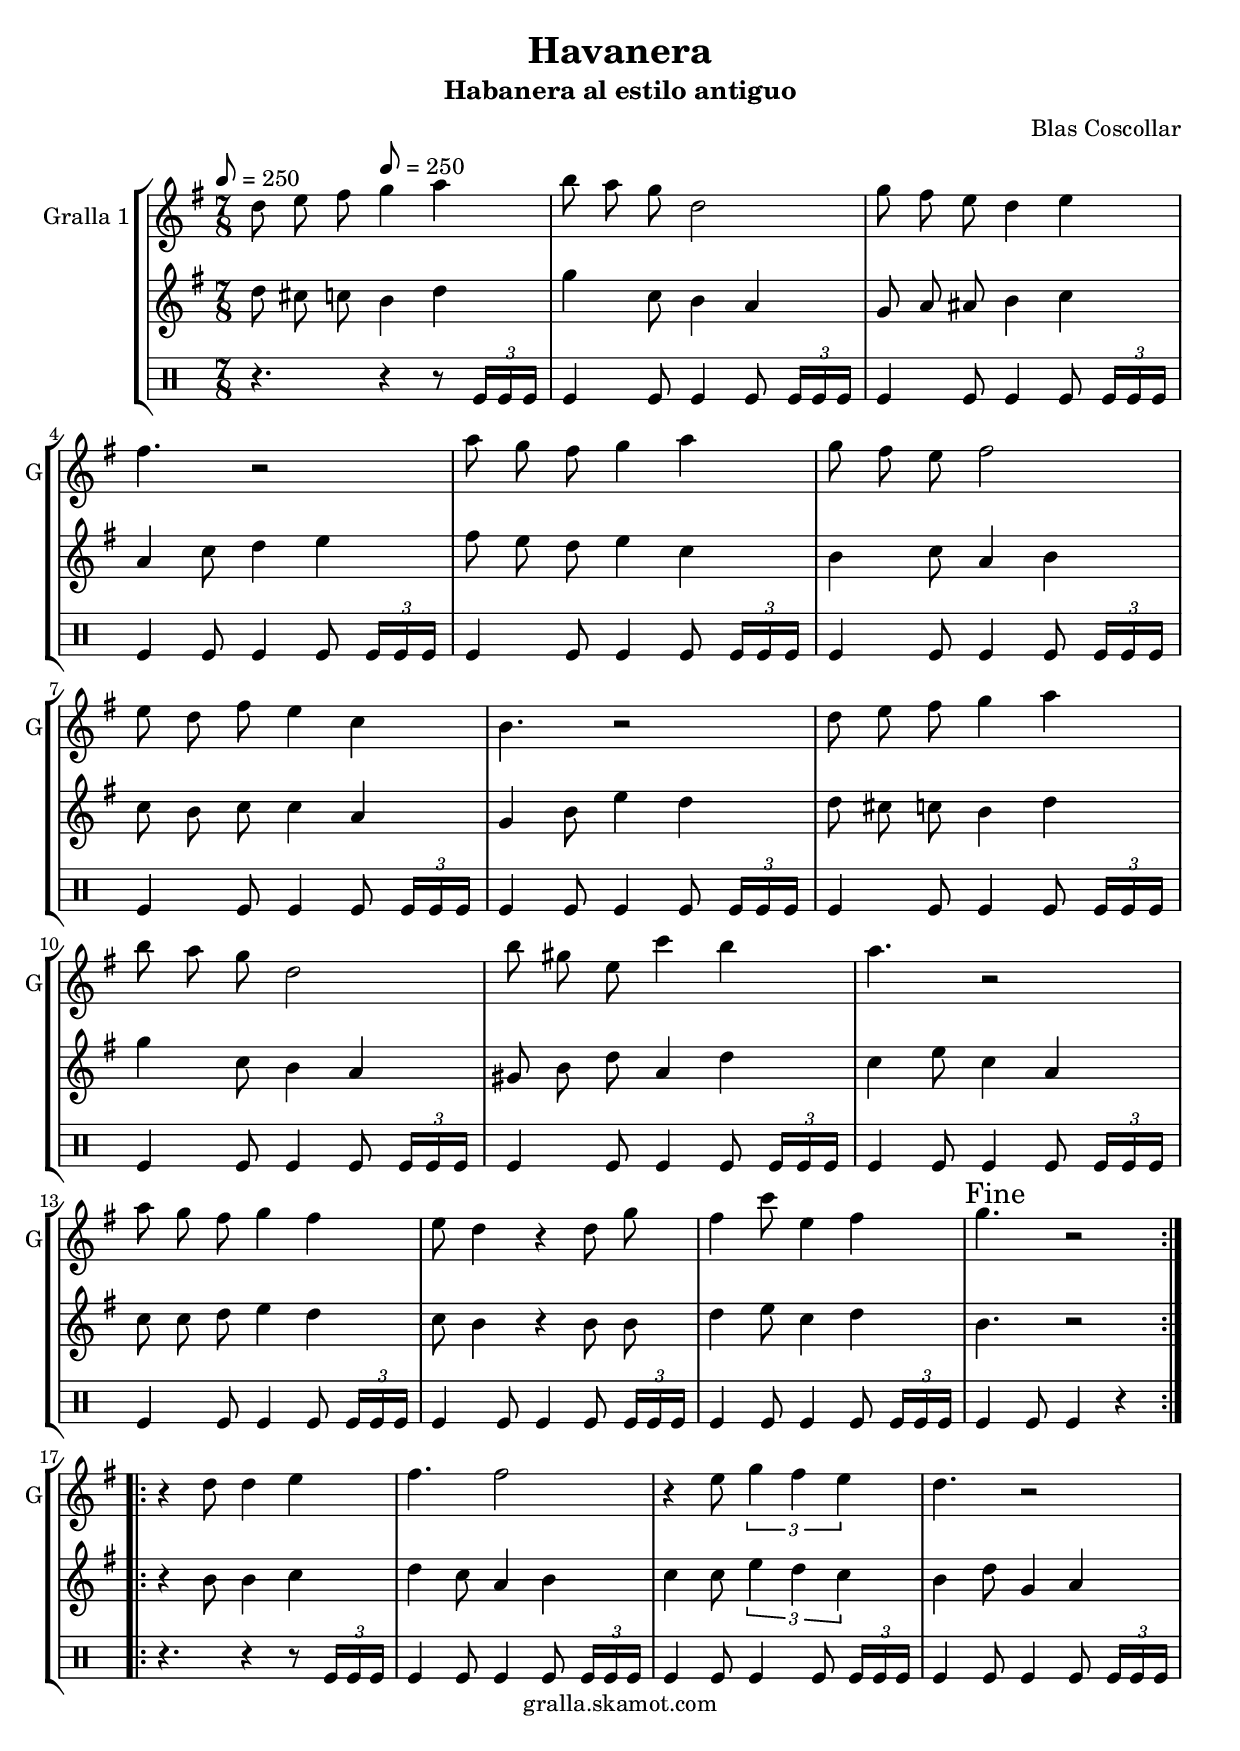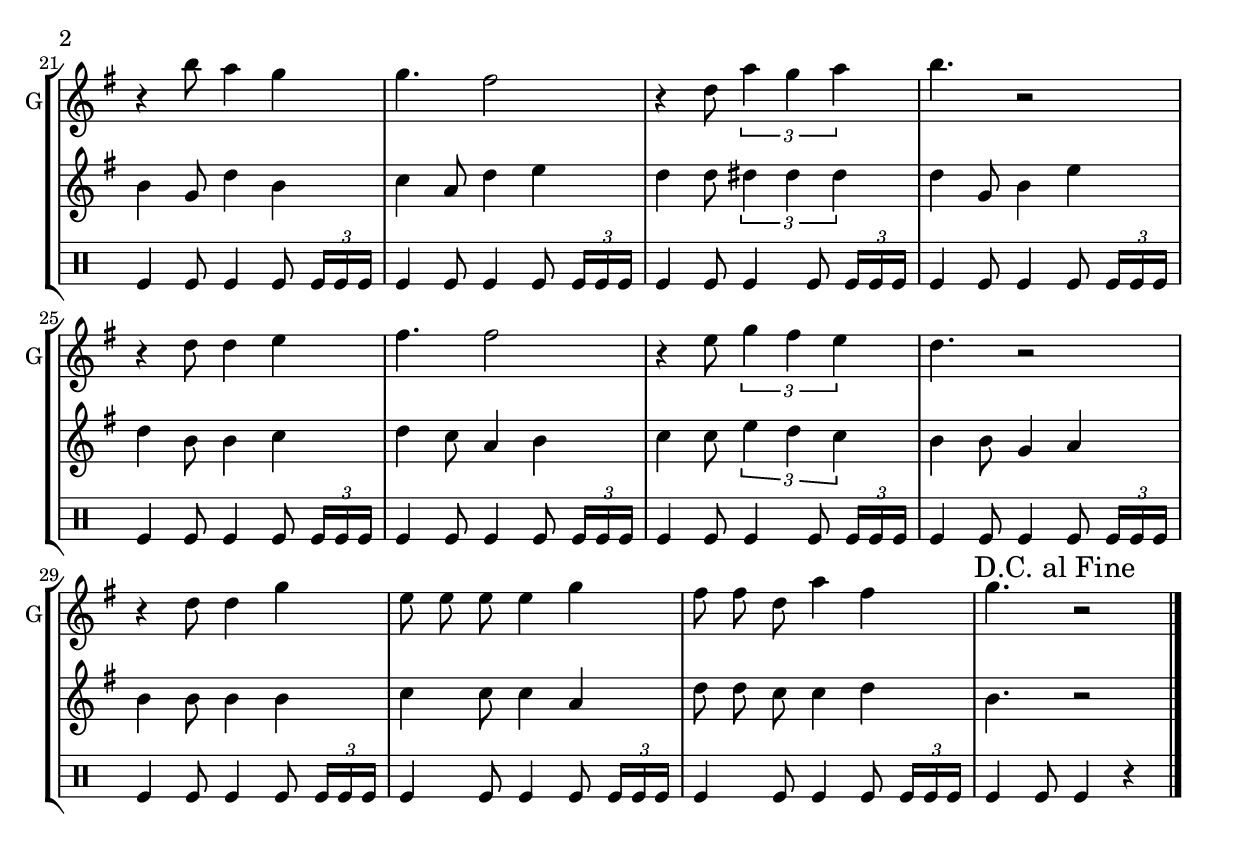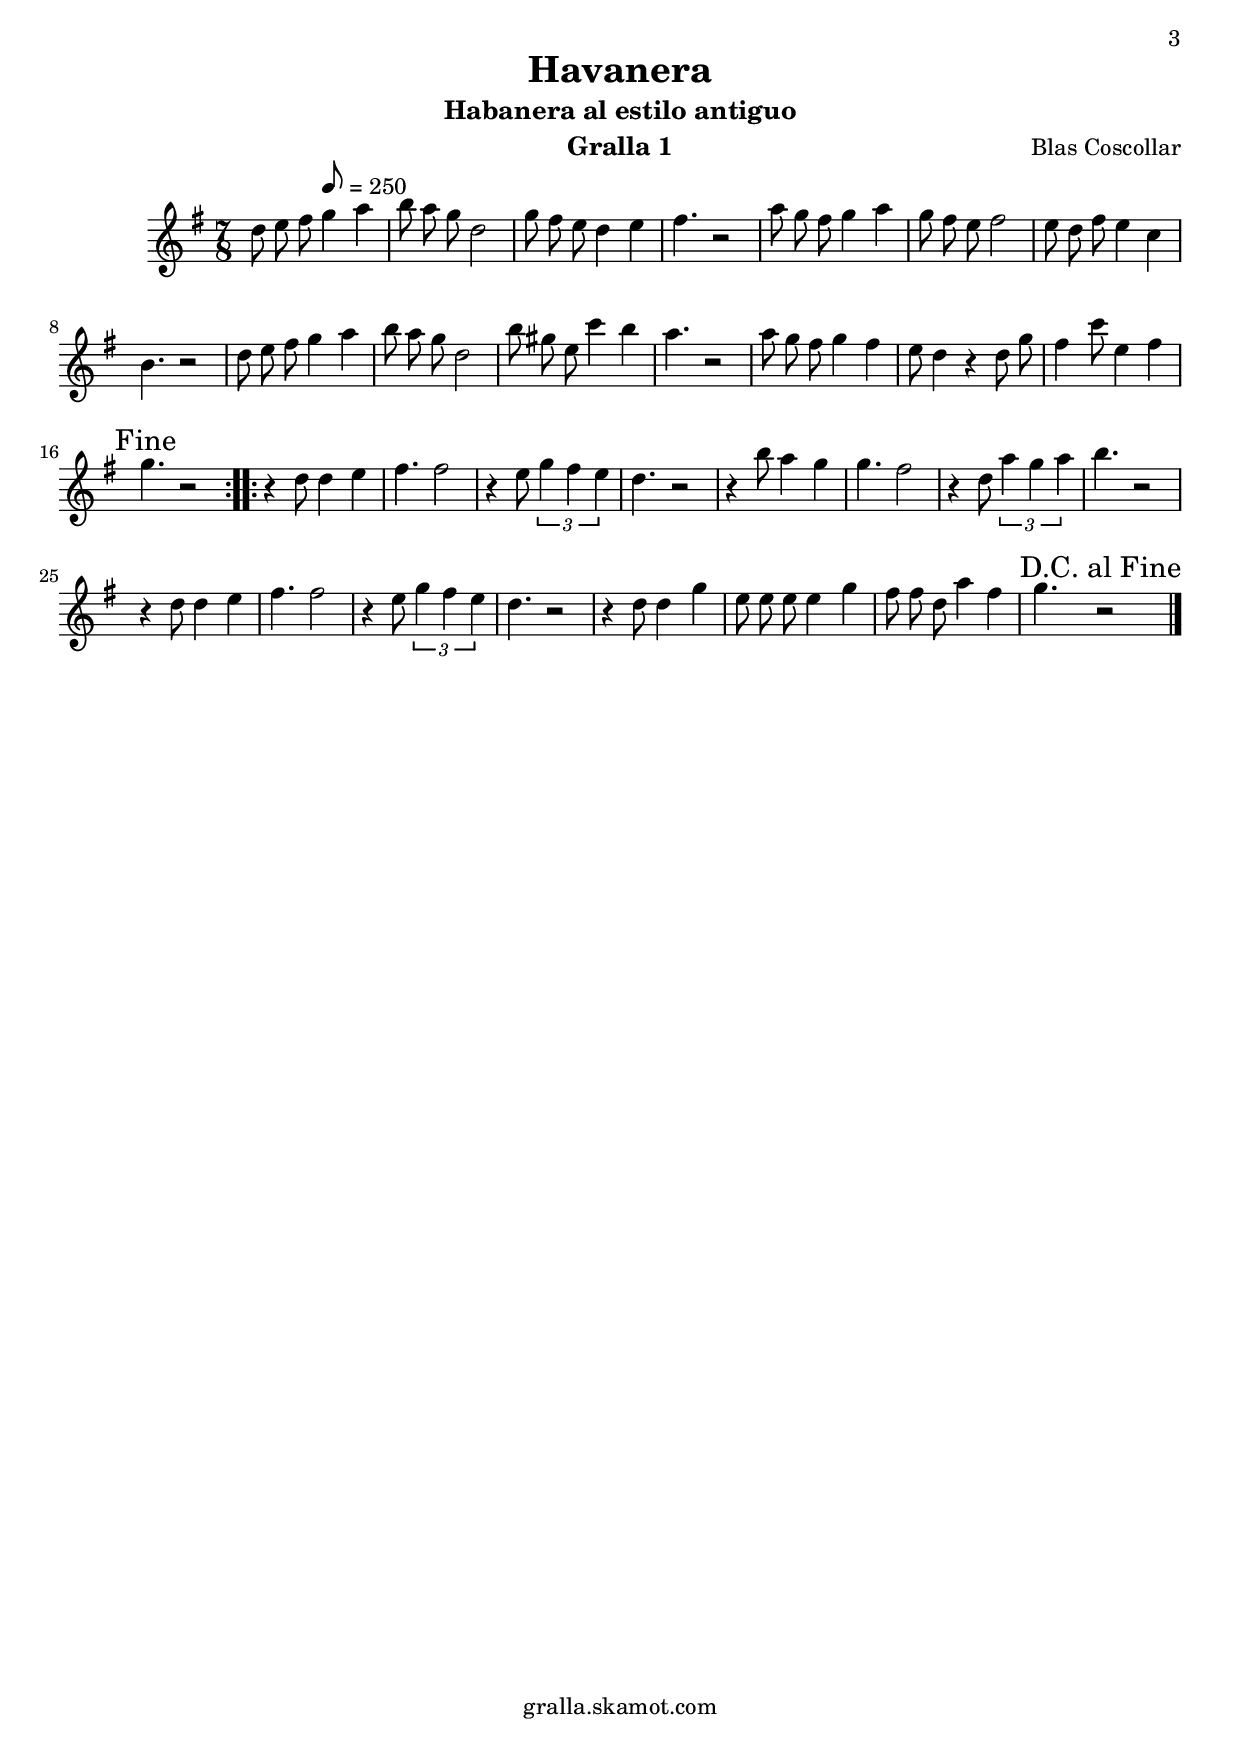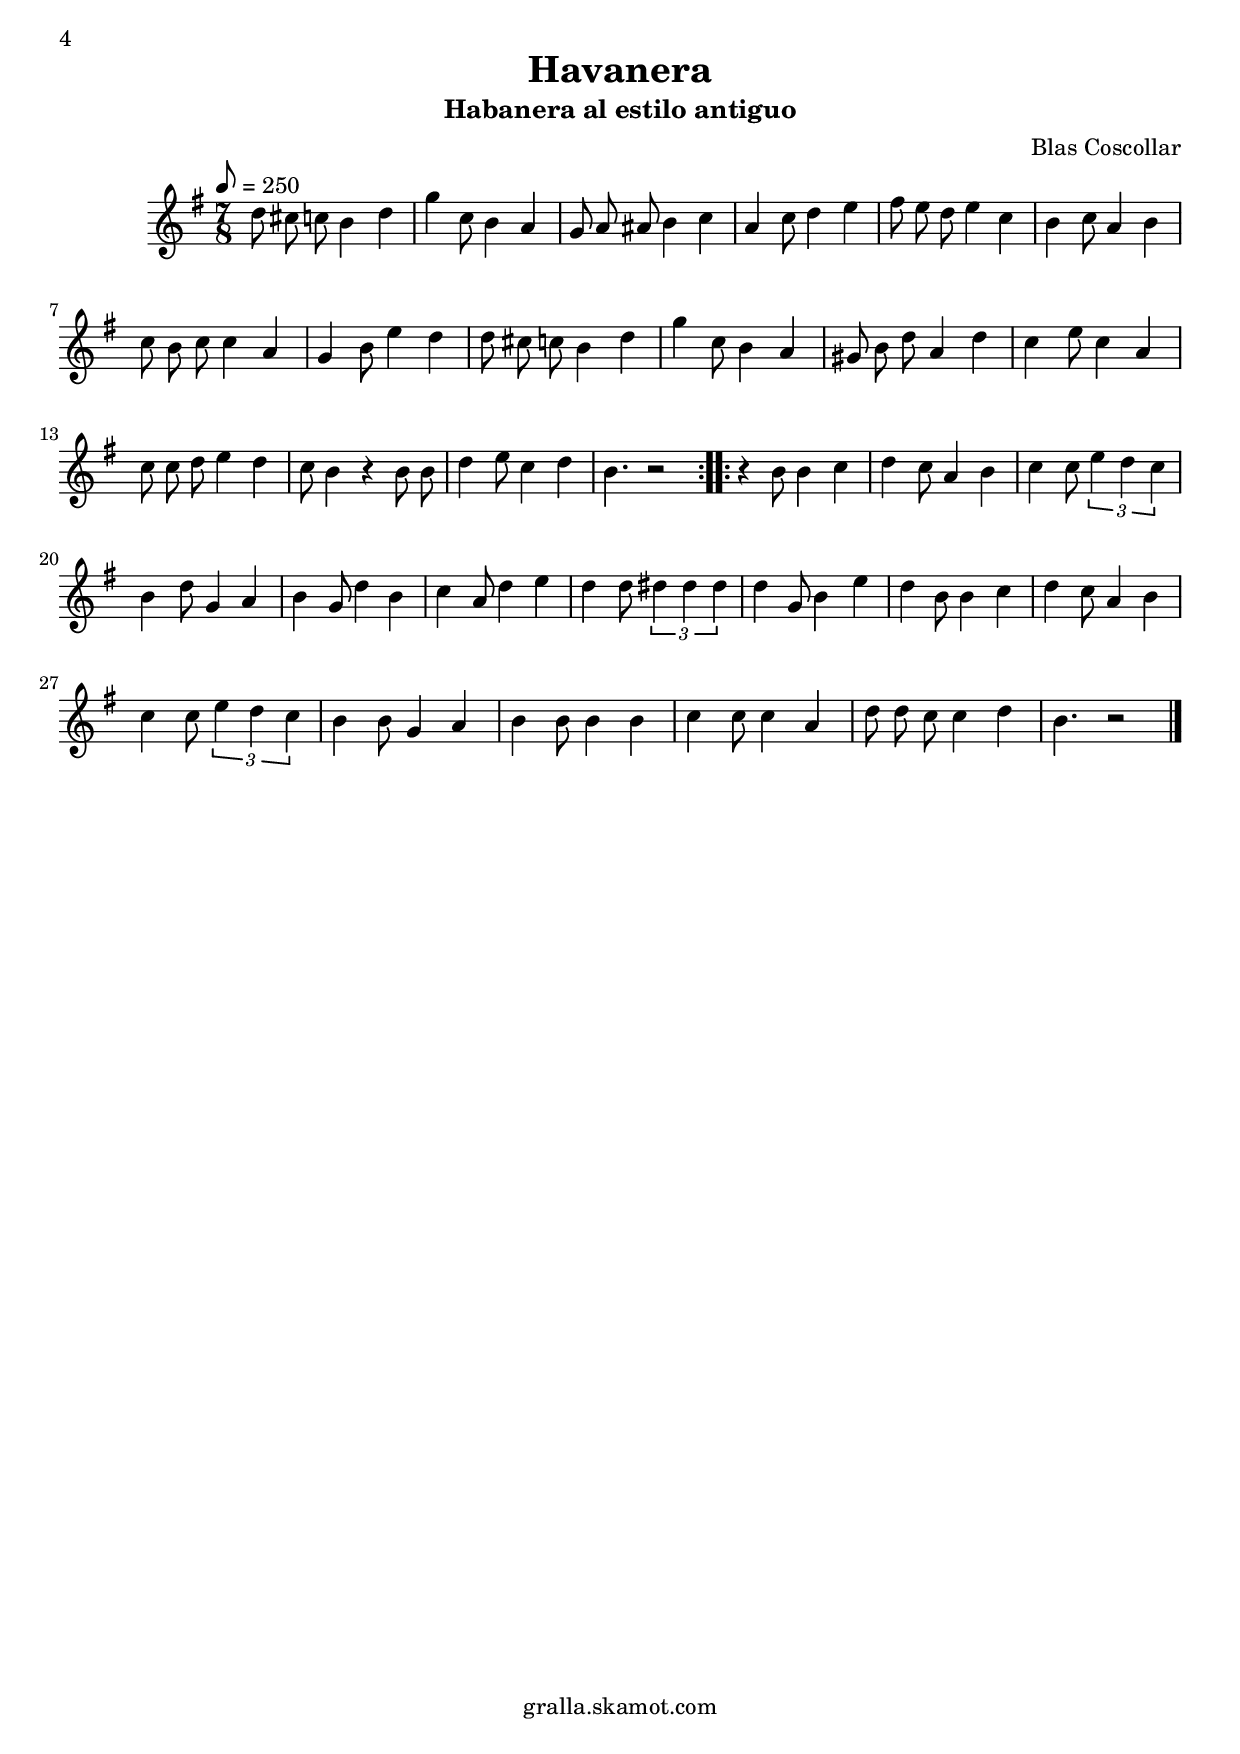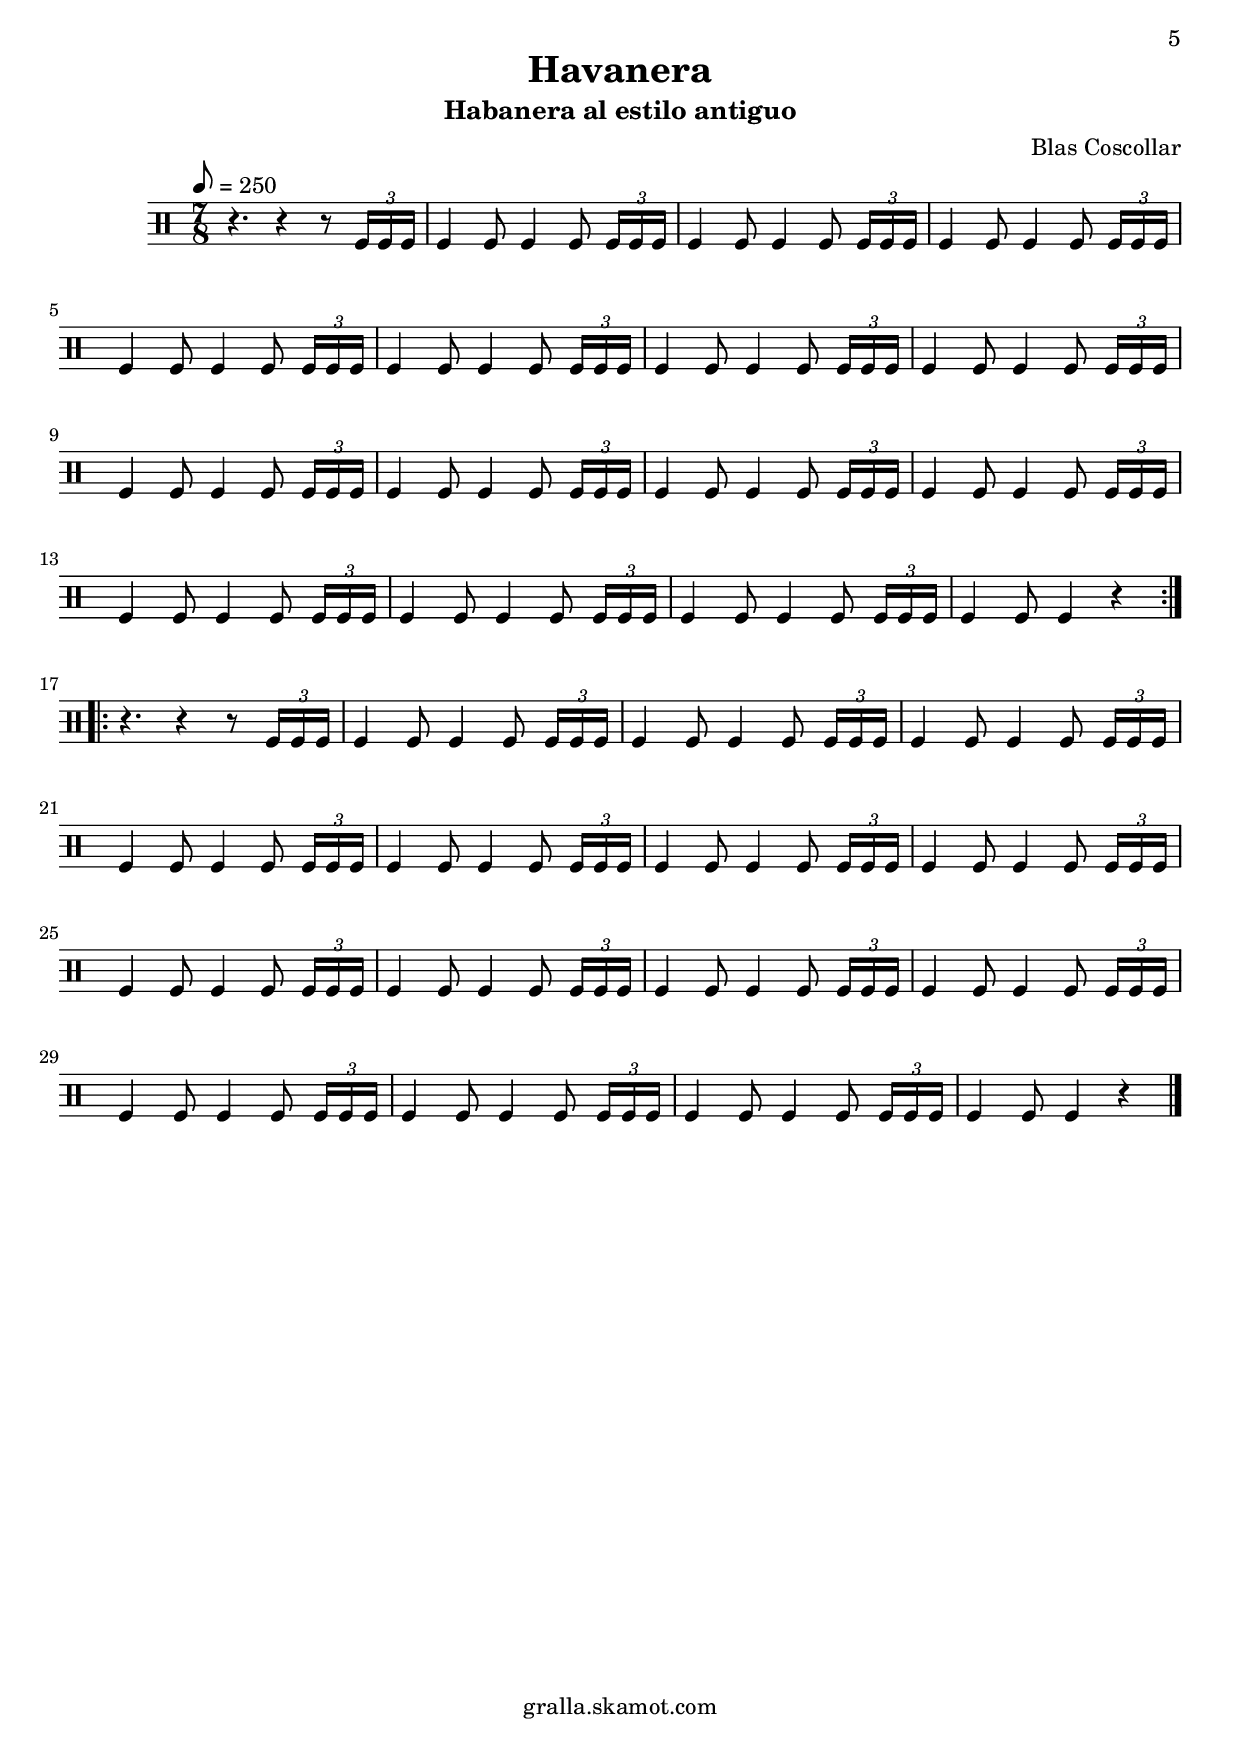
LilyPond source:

\version "2.16.2"

\header {
  dedication=""
  title="Havanera"
  subtitle="Habanera al estilo antiguo"
  subsubtitle=""
  poet=""
  meter=""
  piece=""
  composer="Blas Coscollar"
  arranger=""
  opus=""
  instrument=""
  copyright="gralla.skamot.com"
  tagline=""
}

liniaroAa =
\relative d''
{
  \clef treble
  \key g \major
  \time 7/8
  \repeat volta 2 { d8 e fis \tempo 8 = 250 g4 a  |
  b8 a g d2  |
  g8 fis e d4 e  |
  fis4. r2  |
  %05
  a8 g fis g4 a  |
  g8 fis e fis2  |
  e8 d fis e4 c  |
  b4. r2  |
  d8 e fis g4 a  |
  %10
  b8 a g d2  |
  b'8 gis e c'4 b  |
  a4. r2  |
  a8 g fis g4 fis  |
  e8 d4 r d8 g  |
  %15
  fis4 c'8 e,4 fis  |
  \mark "Fine" g4. r2  | }
  \repeat volta 2 { r4 d8 d4 e  |
  fis4. fis2  |
  r4 e8 \times 2/3 { g4 fis e }  |
  %20
  d4. r2  |
  r4 b'8 a4 g  |
  g4. fis2  |
  r4 d8 \times 2/3 { a'4 g a }  |
  b4. r2  |
  %25
  r4 d,8 d4 e  |
  fis4. fis2  |
  r4 e8 \times 2/3 { g4 fis e }  |
  d4. r2  |
  r4 d8 d4 g  |
  %30
  e8 e e e4 g  |
  fis8 fis d a'4 fis  |
  \mark "D.C. al Fine" g4. r2  \bar "|."
  }
}

liniaroAb =
\relative d''
{
  \tempo 8 = 250
  \clef treble
  \key g \major
  \time 7/8
  \repeat volta 2 { d8 cis c b4 d  |
  g4 c,8 b4 a  |
  g8 a ais b4 c  |
  a4 c8 d4 e  |
  %05
  fis8 e d e4 c  |
  b4 c8 a4 b  |
  c8 b c c4 a  |
  g4 b8 e4 d  |
  d8 cis c b4 d  |
  %10
  g4 c,8 b4 a  |
  gis8 b d a4 d  |
  c4 e8 c4 a  |
  c8 c d e4 d  |
  c8 b4 r b8 b  |
  %15
  d4 e8 c4 d  |
  b4. r2  | }
  \repeat volta 2 { r4 b8 b4 c  |
  d4 c8 a4 b  |
  c4 c8 \times 2/3 { e4 d c }  |
  %20
  b4 d8 g,4 a  |
  b4 g8 d'4 b  |
  c4 a8 d4 e  |
  d4 d8 \times 2/3 { dis4 dis dis }  |
  d4 g,8 b4 e  |
  %25
  d4 b8 b4 c  |
  d4 c8 a4 b  |
  c4 c8 \times 2/3 { e4 d c }  |
  b4 b8 g4 a  |
  b4 b8 b4 b  |
  %30
  c4 c8 c4 a  |
  d8 d c c4 d  |
  b4. r2  \bar "|."
  }
}

liniaroAc =
\drummode
{
  \tempo 8 = 250
  \time 7/8
  \repeat volta 2 { r4. r4 r8 \times 2/3 { tomfl16 tomfl tomfl }  |
  tomfl4 tomfl8 tomfl4 tomfl8 \times 2/3 { tomfl16 tomfl tomfl }  |
  tomfl4 tomfl8 tomfl4 tomfl8 \times 2/3 { tomfl16 tomfl tomfl }  |
  tomfl4 tomfl8 tomfl4 tomfl8 \times 2/3 { tomfl16 tomfl tomfl }  |
  %05
  tomfl4 tomfl8 tomfl4 tomfl8 \times 2/3 { tomfl16 tomfl tomfl }  |
  tomfl4 tomfl8 tomfl4 tomfl8 \times 2/3 { tomfl16 tomfl tomfl }  |
  tomfl4 tomfl8 tomfl4 tomfl8 \times 2/3 { tomfl16 tomfl tomfl }  |
  tomfl4 tomfl8 tomfl4 tomfl8 \times 2/3 { tomfl16 tomfl tomfl }  |
  tomfl4 tomfl8 tomfl4 tomfl8 \times 2/3 { tomfl16 tomfl tomfl }  |
  %10
  tomfl4 tomfl8 tomfl4 tomfl8 \times 2/3 { tomfl16 tomfl tomfl }  |
  tomfl4 tomfl8 tomfl4 tomfl8 \times 2/3 { tomfl16 tomfl tomfl }  |
  tomfl4 tomfl8 tomfl4 tomfl8 \times 2/3 { tomfl16 tomfl tomfl }  |
  tomfl4 tomfl8 tomfl4 tomfl8 \times 2/3 { tomfl16 tomfl tomfl }  |
  tomfl4 tomfl8 tomfl4 tomfl8 \times 2/3 { tomfl16 tomfl tomfl }  |
  %15
  tomfl4 tomfl8 tomfl4 tomfl8 \times 2/3 { tomfl16 tomfl tomfl }  |
  tomfl4 tomfl8 tomfl4 r  | }
  \repeat volta 2 { r4. r4 r8 \times 2/3 { tomfl16 tomfl tomfl }  |
  tomfl4 tomfl8 tomfl4 tomfl8 \times 2/3 { tomfl16 tomfl tomfl }  |
  tomfl4 tomfl8 tomfl4 tomfl8 \times 2/3 { tomfl16 tomfl tomfl }  |
  %20
  tomfl4 tomfl8 tomfl4 tomfl8 \times 2/3 { tomfl16 tomfl tomfl }  |
  tomfl4 tomfl8 tomfl4 tomfl8 \times 2/3 { tomfl16 tomfl tomfl }  |
  tomfl4 tomfl8 tomfl4 tomfl8 \times 2/3 { tomfl16 tomfl tomfl }  |
  tomfl4 tomfl8 tomfl4 tomfl8 \times 2/3 { tomfl16 tomfl tomfl }  |
  tomfl4 tomfl8 tomfl4 tomfl8 \times 2/3 { tomfl16 tomfl tomfl }  |
  %25
  tomfl4 tomfl8 tomfl4 tomfl8 \times 2/3 { tomfl16 tomfl tomfl }  |
  tomfl4 tomfl8 tomfl4 tomfl8 \times 2/3 { tomfl16 tomfl tomfl }  |
  tomfl4 tomfl8 tomfl4 tomfl8 \times 2/3 { tomfl16 tomfl tomfl }  |
  tomfl4 tomfl8 tomfl4 tomfl8 \times 2/3 { tomfl16 tomfl tomfl }  |
  tomfl4 tomfl8 tomfl4 tomfl8 \times 2/3 { tomfl16 tomfl tomfl }  |
  %30
  tomfl4 tomfl8 tomfl4 tomfl8 \times 2/3 { tomfl16 tomfl tomfl }  |
  tomfl4 tomfl8 tomfl4 tomfl8 \times 2/3 { tomfl16 tomfl tomfl }  |
  tomfl4 tomfl8 tomfl4 r  \bar "|."
  }
}

\bookpart {
  \score {
    \new StaffGroup {
      \override Score.RehearsalMark.self-alignment-X = #LEFT
      <<
        \new Staff \with {instrumentName = #"Gralla 1" shortInstrumentName = #"G"} \liniaroAa
        \new Staff \with {instrumentName = #"" shortInstrumentName = #" "} \liniaroAb
        \new DrumStaff \with {instrumentName = #"" shortInstrumentName = #" "} \liniaroAc
      >>
    }
    \layout {}
  }
  \score { \unfoldRepeats
    \new StaffGroup {
      \override Score.RehearsalMark.self-alignment-X = #LEFT
      <<
        \new Staff \with {instrumentName = #"Gralla 1" shortInstrumentName = #"G"} \liniaroAa
        \new Staff \with {instrumentName = #"" shortInstrumentName = #" "} \liniaroAb
        \new DrumStaff \with {instrumentName = #"" shortInstrumentName = #" "} \liniaroAc
      >>
    }
    \midi {
      \set Staff.midiInstrument = "oboe"
      \set DrumStaff.midiInstrument = "drums"
    }
  }
}

\bookpart {
  \header {instrument="Gralla 1"}
  \score {
    \new StaffGroup {
      \override Score.RehearsalMark.self-alignment-X = #LEFT
      <<
        \new Staff \liniaroAa
      >>
    }
    \layout {}
  }
  \score { \unfoldRepeats
    \new StaffGroup {
      \override Score.RehearsalMark.self-alignment-X = #LEFT
      <<
        \new Staff \liniaroAa
      >>
    }
    \midi {
      \set Staff.midiInstrument = "oboe"
      \set DrumStaff.midiInstrument = "drums"
    }
  }
}

\bookpart {
  \header {instrument=""}
  \score {
    \new StaffGroup {
      \override Score.RehearsalMark.self-alignment-X = #LEFT
      <<
        \new Staff \liniaroAb
      >>
    }
    \layout {}
  }
  \score { \unfoldRepeats
    \new StaffGroup {
      \override Score.RehearsalMark.self-alignment-X = #LEFT
      <<
        \new Staff \liniaroAb
      >>
    }
    \midi {
      \set Staff.midiInstrument = "oboe"
      \set DrumStaff.midiInstrument = "drums"
    }
  }
}

\bookpart {
  \header {instrument=""}
  \score {
    \new StaffGroup {
      \override Score.RehearsalMark.self-alignment-X = #LEFT
      <<
        \new DrumStaff \liniaroAc
      >>
    }
    \layout {}
  }
  \score { \unfoldRepeats
    \new StaffGroup {
      \override Score.RehearsalMark.self-alignment-X = #LEFT
      <<
        \new DrumStaff \liniaroAc
      >>
    }
    \midi {
      \set Staff.midiInstrument = "oboe"
      \set DrumStaff.midiInstrument = "drums"
    }
  }
}

